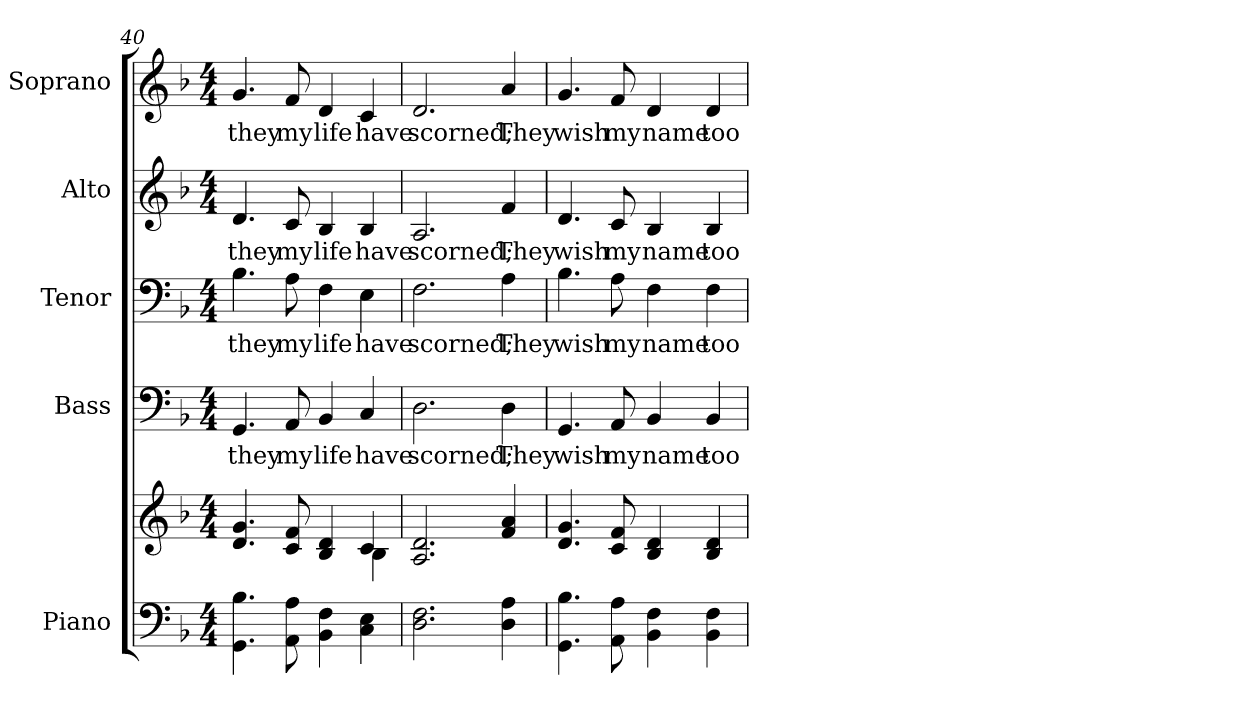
**kern	**kern	**kern	**text	**kern	**text	**kern	**text	**kern	**text
*part5	*part5	*part4	*part4	*part3	*part3	*part2	*part2	*part1	*part1
*staff6	*staff5	*staff4	*staff4	*staff3	*staff3	*staff2	*staff2	*staff1	*staff1
*I"Piano	*	*I"Bass	*	*I"Tenor	*	*I"Alto	*	*I"Soprano	*
*I'Pno.	*	*I'B.	*	*I'T.	*	*I'A.	*	*I'S.	*
*clefF4	*clefG2	*clefF4	*	*clefF4	*	*clefG2	*	*clefG2	*
*k[b-]	*k[b-]	*k[b-]	*	*k[b-]	*	*k[b-]	*	*k[b-]	*
*F:	*F:	*F:	*	*F:	*	*F:	*	*F:	*
*M4/4	*M4/4	*M4/4	*	*M4/4	*	*M4/4	*	*M4/4	*
=40	=40	=40	=40	=40	=40	=40	=40	=40	=40
*	*^	*	*	*	*	*	*	*	*
!	!	!	!	!LO:LY:b:color=#000000	!	!	!	!	!	!
!	!	!	!	!	!	!LO:LY:b:color=#000000	!	!	!	!
!	!	!	!	!	!	!	!	!LO:LY:b:color=#000000	!	!
!	!	!	!	!	!	!	!	!	!	!LO:LY:b:color=#000000
4.GGi\ 4.B-i	4.di/ 4.gi	2ryy	4.GGi/	they	4.B-i\	they	4.di/	they	4.gi/	they
!	!	!	!	!LO:LY:b:color=#000000	!	!	!	!	!	!
!	!	!	!	!	!	!LO:LY:b:color=#000000	!	!	!	!
!	!	!	!	!	!	!	!	!LO:LY:b:color=#000000	!	!
!	!	!	!	!	!	!	!	!	!	!LO:LY:b:color=#000000
8AAi\ 8Ai	8ci/ 8fi	.	8AAi/	my	8Ai\	my	8ci/	my	8fi/	my
!	!	!	!	!LO:LY:b:color=#000000	!	!	!	!	!	!
!	!	!	!	!	!	!LO:LY:b:color=#000000	!	!	!	!
!	!	!	!	!	!	!	!	!LO:LY:b:color=#000000	!	!
!	!	!	!	!	!	!	!	!	!	!LO:LY:b:color=#000000
4BB-i\ 4Fi	4B-i/ 4di	4ryy	4BB-i/	life	4Fi\	life	4B-i/	life	4di/	life
!	!	!	!	!LO:LY:b:color=#000000	!	!	!	!	!	!
!	!	!	!	!	!	!LO:LY:b:color=#000000	!	!	!	!
!	!	!	!	!	!	!	!	!LO:LY:b:color=#000000	!	!
!	!	!	!	!	!	!	!	!	!	!LO:LY:b:color=#000000
4Ci\ 4Ei	4ci/	4B-i\	4Ci/	have	4Ei\	have	4B-i/	have	4ci/	have
*	*v	*v	*	*	*	*	*	*	*	*
!!LO:PB:g=z
=41	=41	=41	=41	=41	=41	=41	=41	=41	=41
*	*^	*	*	*	*	*	*	*	*
!	!	!	!	!LO:LY:b:color=#000000	!	!	!	!	!	!
*	*v	*v	*	*	*	*	*	*	*	*
*	*^	*	*	*	*	*	*	*	*
!	!	!	!	!	!	!LO:LY:b:color=#000000	!	!	!	!
*	*v	*v	*	*	*	*	*	*	*	*
*	*^	*	*	*	*	*	*	*	*
!	!	!	!	!	!	!	!	!LO:LY:b:color=#000000	!	!
*	*v	*v	*	*	*	*	*	*	*	*
*	*^	*	*	*	*	*	*	*	*
!	!	!	!	!	!	!	!	!	!	!LO:LY:b:color=#000000
*	*v	*v	*	*	*	*	*	*	*	*
2.Di\ 2.Fi	2.Ai/ 2.di	2.Di\	scorned;	2.Fi\	scorned;	2.Ai/	scorned;	2.di/	scorned;
!	!	!	!LO:LY:b:color=#000000	!	!	!	!	!	!
!	!	!	!	!	!LO:LY:b:color=#000000	!	!	!	!
!	!	!	!	!	!	!	!LO:LY:b:color=#000000	!	!
!	!	!	!	!	!	!	!	!	!LO:LY:b:color=#000000
4Di\ 4Ai	4fi/ 4ai	4Di\	They	4Ai\	They	4fi/	They	4ai/	They
=42	=42	=42	=42	=42	=42	=42	=42	=42	=42
!	!	!	!LO:LY:b:color=#000000	!	!	!	!	!	!
!	!	!	!	!	!LO:LY:b:color=#000000	!	!	!	!
!	!	!	!	!	!	!	!LO:LY:b:color=#000000	!	!
!	!	!	!	!	!	!	!	!	!LO:LY:b:color=#000000
4.GGi\ 4.B-i	4.di/ 4.gi	4.GGi/	wish	4.B-i\	wish	4.di/	wish	4.gi/	wish
!	!	!	!LO:LY:b:color=#000000	!	!	!	!	!	!
!	!	!	!	!	!LO:LY:b:color=#000000	!	!	!	!
!	!	!	!	!	!	!	!LO:LY:b:color=#000000	!	!
!	!	!	!	!	!	!	!	!	!LO:LY:b:color=#000000
8AAi\ 8Ai	8ci/ 8fi	8AAi/	my	8Ai\	my	8ci/	my	8fi/	my
!	!	!	!LO:LY:b:color=#000000	!	!	!	!	!	!
!	!	!	!	!	!LO:LY:b:color=#000000	!	!	!	!
!	!	!	!	!	!	!	!LO:LY:b:color=#000000	!	!
!	!	!	!	!	!	!	!	!	!LO:LY:b:color=#000000
4BB-i\ 4Fi	4B-i/ 4di	4BB-i/	name	4Fi\	name	4B-i/	name	4di/	name
!	!	!	!LO:LY:b:color=#000000	!	!	!	!	!	!
!	!	!	!	!	!LO:LY:b:color=#000000	!	!	!	!
!	!	!	!	!	!	!	!LO:LY:b:color=#000000	!	!
!	!	!	!	!	!	!	!	!	!LO:LY:b:color=#000000
4BB-i\ 4Fi	4B-i/ 4di	4BB-i/	too	4Fi\	too	4B-i/	too	4di/	too
=	=	=	=	=	=	=	=	=	=
*-	*-	*-	*-	*-	*-	*-	*-	*-	*-
